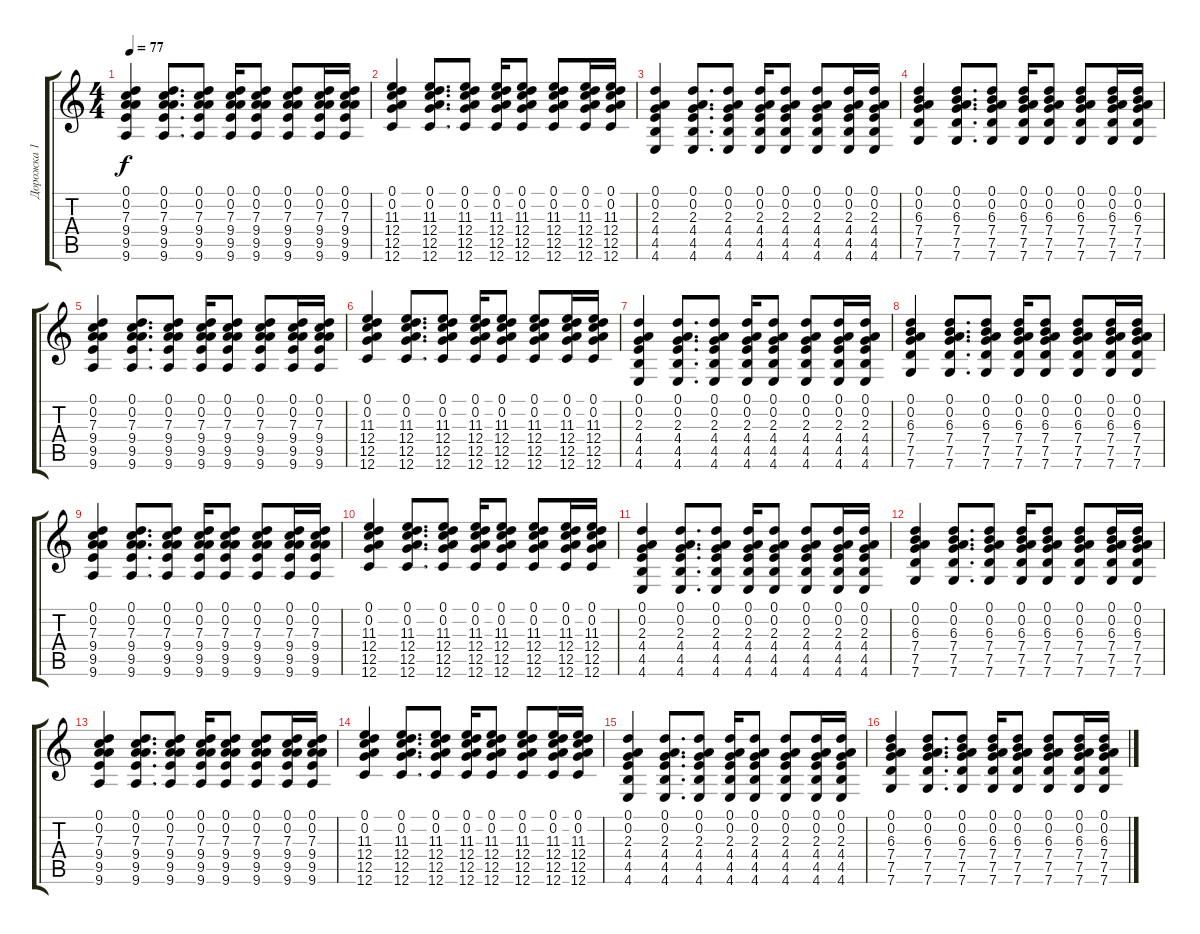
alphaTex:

\track ("Дорожка 1" "Дорожка 1") {instrument acousticguitarsteel}
\staff {score tabs}
\tuning (D4 A3 F3 C3 G2 C2) {hide}
\ts (4 4)
\tempo 77
\clef g2
\ks c
(0.1 0.2 7.3 9.4 9.5 9.6).4{dy f} (0.1 0.2 7.3 9.4 9.5 9.6).8{d} (0.1 0.2 7.3 9.4 9.5 9.6).8 (0.1 0.2 7.3 9.4 9.5 9.6).16 (0.1 0.2 7.3 9.4 9.5 9.6).8 (0.1 0.2 7.3 9.4 9.5 9.6).8 (0.1 0.2 7.3 9.4 9.5 9.6).16 (0.1 0.2 7.3 9.4 9.5 9.6).16 |
(0.1 0.2 11.3 12.4 12.5 12.6).4 (0.1 0.2 11.3 12.4 12.5 12.6).8{d} (0.1 0.2 11.3 12.4 12.5 12.6).8 (0.1 0.2 11.3 12.4 12.5 12.6).16 (0.1 0.2 11.3 12.4 12.5 12.6).8 (0.1 0.2 11.3 12.4 12.5 12.6).8 (0.1 0.2 11.3 12.4 12.5 12.6).16 (0.1 0.2 11.3 12.4 12.5 12.6).16 |
(0.1 0.2 2.3 4.4 4.5 4.6).4 (0.1 0.2 2.3 4.4 4.5 4.6).8{d} (0.1 0.2 2.3 4.4 4.5 4.6).8 (0.1 0.2 2.3 4.4 4.5 4.6).16 (0.1 0.2 2.3 4.4 4.5 4.6).8 (0.1 0.2 2.3 4.4 4.5 4.6).8 (0.1 0.2 2.3 4.4 4.5 4.6).16 (0.1 0.2 2.3 4.4 4.5 4.6).16 |
(0.1 0.2 6.3 7.4 7.5 7.6).4 (0.1 0.2 6.3 7.4 7.5 7.6).8{d} (0.1 0.2 6.3 7.4 7.5 7.6).8 (0.1 0.2 6.3 7.4 7.5 7.6).16 (0.1 0.2 6.3 7.4 7.5 7.6).8 (0.1 0.2 6.3 7.4 7.5 7.6).8 (0.1 0.2 6.3 7.4 7.5 7.6).16 (0.1 0.2 6.3 7.4 7.5 7.6).16 |
(0.1 0.2 7.3 9.4 9.5 9.6).4 (0.1 0.2 7.3 9.4 9.5 9.6).8{d} (0.1 0.2 7.3 9.4 9.5 9.6).8 (0.1 0.2 7.3 9.4 9.5 9.6).16 (0.1 0.2 7.3 9.4 9.5 9.6).8 (0.1 0.2 7.3 9.4 9.5 9.6).8 (0.1 0.2 7.3 9.4 9.5 9.6).16 (0.1 0.2 7.3 9.4 9.5 9.6).16 |
(0.1 0.2 11.3 12.4 12.5 12.6).4 (0.1 0.2 11.3 12.4 12.5 12.6).8{d} (0.1 0.2 11.3 12.4 12.5 12.6).8 (0.1 0.2 11.3 12.4 12.5 12.6).16 (0.1 0.2 11.3 12.4 12.5 12.6).8 (0.1 0.2 11.3 12.4 12.5 12.6).8 (0.1 0.2 11.3 12.4 12.5 12.6).16 (0.1 0.2 11.3 12.4 12.5 12.6).16 |
(0.1 0.2 2.3 4.4 4.5 4.6).4 (0.1 0.2 2.3 4.4 4.5 4.6).8{d} (0.1 0.2 2.3 4.4 4.5 4.6).8 (0.1 0.2 2.3 4.4 4.5 4.6).16 (0.1 0.2 2.3 4.4 4.5 4.6).8 (0.1 0.2 2.3 4.4 4.5 4.6).8 (0.1 0.2 2.3 4.4 4.5 4.6).16 (0.1 0.2 2.3 4.4 4.5 4.6).16 |
(0.1 0.2 6.3 7.4 7.5 7.6).4 (0.1 0.2 6.3 7.4 7.5 7.6).8{d} (0.1 0.2 6.3 7.4 7.5 7.6).8 (0.1 0.2 6.3 7.4 7.5 7.6).16 (0.1 0.2 6.3 7.4 7.5 7.6).8 (0.1 0.2 6.3 7.4 7.5 7.6).8 (0.1 0.2 6.3 7.4 7.5 7.6).16 (0.1 0.2 6.3 7.4 7.5 7.6).16 |
(0.1 0.2 7.3 9.4 9.5 9.6).4 (0.1 0.2 7.3 9.4 9.5 9.6).8{d} (0.1 0.2 7.3 9.4 9.5 9.6).8 (0.1 0.2 7.3 9.4 9.5 9.6).16 (0.1 0.2 7.3 9.4 9.5 9.6).8 (0.1 0.2 7.3 9.4 9.5 9.6).8 (0.1 0.2 7.3 9.4 9.5 9.6).16 (0.1 0.2 7.3 9.4 9.5 9.6).16 |
(0.1 0.2 11.3 12.4 12.5 12.6).4 (0.1 0.2 11.3 12.4 12.5 12.6).8{d} (0.1 0.2 11.3 12.4 12.5 12.6).8 (0.1 0.2 11.3 12.4 12.5 12.6).16 (0.1 0.2 11.3 12.4 12.5 12.6).8 (0.1 0.2 11.3 12.4 12.5 12.6).8 (0.1 0.2 11.3 12.4 12.5 12.6).16 (0.1 0.2 11.3 12.4 12.5 12.6).16 |
(0.1 0.2 2.3 4.4 4.5 4.6).4 (0.1 0.2 2.3 4.4 4.5 4.6).8{d} (0.1 0.2 2.3 4.4 4.5 4.6).8 (0.1 0.2 2.3 4.4 4.5 4.6).16 (0.1 0.2 2.3 4.4 4.5 4.6).8 (0.1 0.2 2.3 4.4 4.5 4.6).8 (0.1 0.2 2.3 4.4 4.5 4.6).16 (0.1 0.2 2.3 4.4 4.5 4.6).16 |
(0.1 0.2 6.3 7.4 7.5 7.6).4 (0.1 0.2 6.3 7.4 7.5 7.6).8{d} (0.1 0.2 6.3 7.4 7.5 7.6).8 (0.1 0.2 6.3 7.4 7.5 7.6).16 (0.1 0.2 6.3 7.4 7.5 7.6).8 (0.1 0.2 6.3 7.4 7.5 7.6).8 (0.1 0.2 6.3 7.4 7.5 7.6).16 (0.1 0.2 6.3 7.4 7.5 7.6).16 |
(0.1 0.2 7.3 9.4 9.5 9.6).4 (0.1 0.2 7.3 9.4 9.5 9.6).8{d} (0.1 0.2 7.3 9.4 9.5 9.6).8 (0.1 0.2 7.3 9.4 9.5 9.6).16 (0.1 0.2 7.3 9.4 9.5 9.6).8 (0.1 0.2 7.3 9.4 9.5 9.6).8 (0.1 0.2 7.3 9.4 9.5 9.6).16 (0.1 0.2 7.3 9.4 9.5 9.6).16 |
(0.1 0.2 11.3 12.4 12.5 12.6).4 (0.1 0.2 11.3 12.4 12.5 12.6).8{d} (0.1 0.2 11.3 12.4 12.5 12.6).8 (0.1 0.2 11.3 12.4 12.5 12.6).16 (0.1 0.2 11.3 12.4 12.5 12.6).8 (0.1 0.2 11.3 12.4 12.5 12.6).8 (0.1 0.2 11.3 12.4 12.5 12.6).16 (0.1 0.2 11.3 12.4 12.5 12.6).16 |
(0.1 0.2 2.3 4.4 4.5 4.6).4 (0.1 0.2 2.3 4.4 4.5 4.6).8{d} (0.1 0.2 2.3 4.4 4.5 4.6).8 (0.1 0.2 2.3 4.4 4.5 4.6).16 (0.1 0.2 2.3 4.4 4.5 4.6).8 (0.1 0.2 2.3 4.4 4.5 4.6).8 (0.1 0.2 2.3 4.4 4.5 4.6).16 (0.1 0.2 2.3 4.4 4.5 4.6).16 |
(0.1 0.2 6.3 7.4 7.5 7.6).4 (0.1 0.2 6.3 7.4 7.5 7.6).8{d} (0.1 0.2 6.3 7.4 7.5 7.6).8 (0.1 0.2 6.3 7.4 7.5 7.6).16 (0.1 0.2 6.3 7.4 7.5 7.6).8 (0.1 0.2 6.3 7.4 7.5 7.6).8 (0.1 0.2 6.3 7.4 7.5 7.6).16 (0.1 0.2 6.3 7.4 7.5 7.6).16
